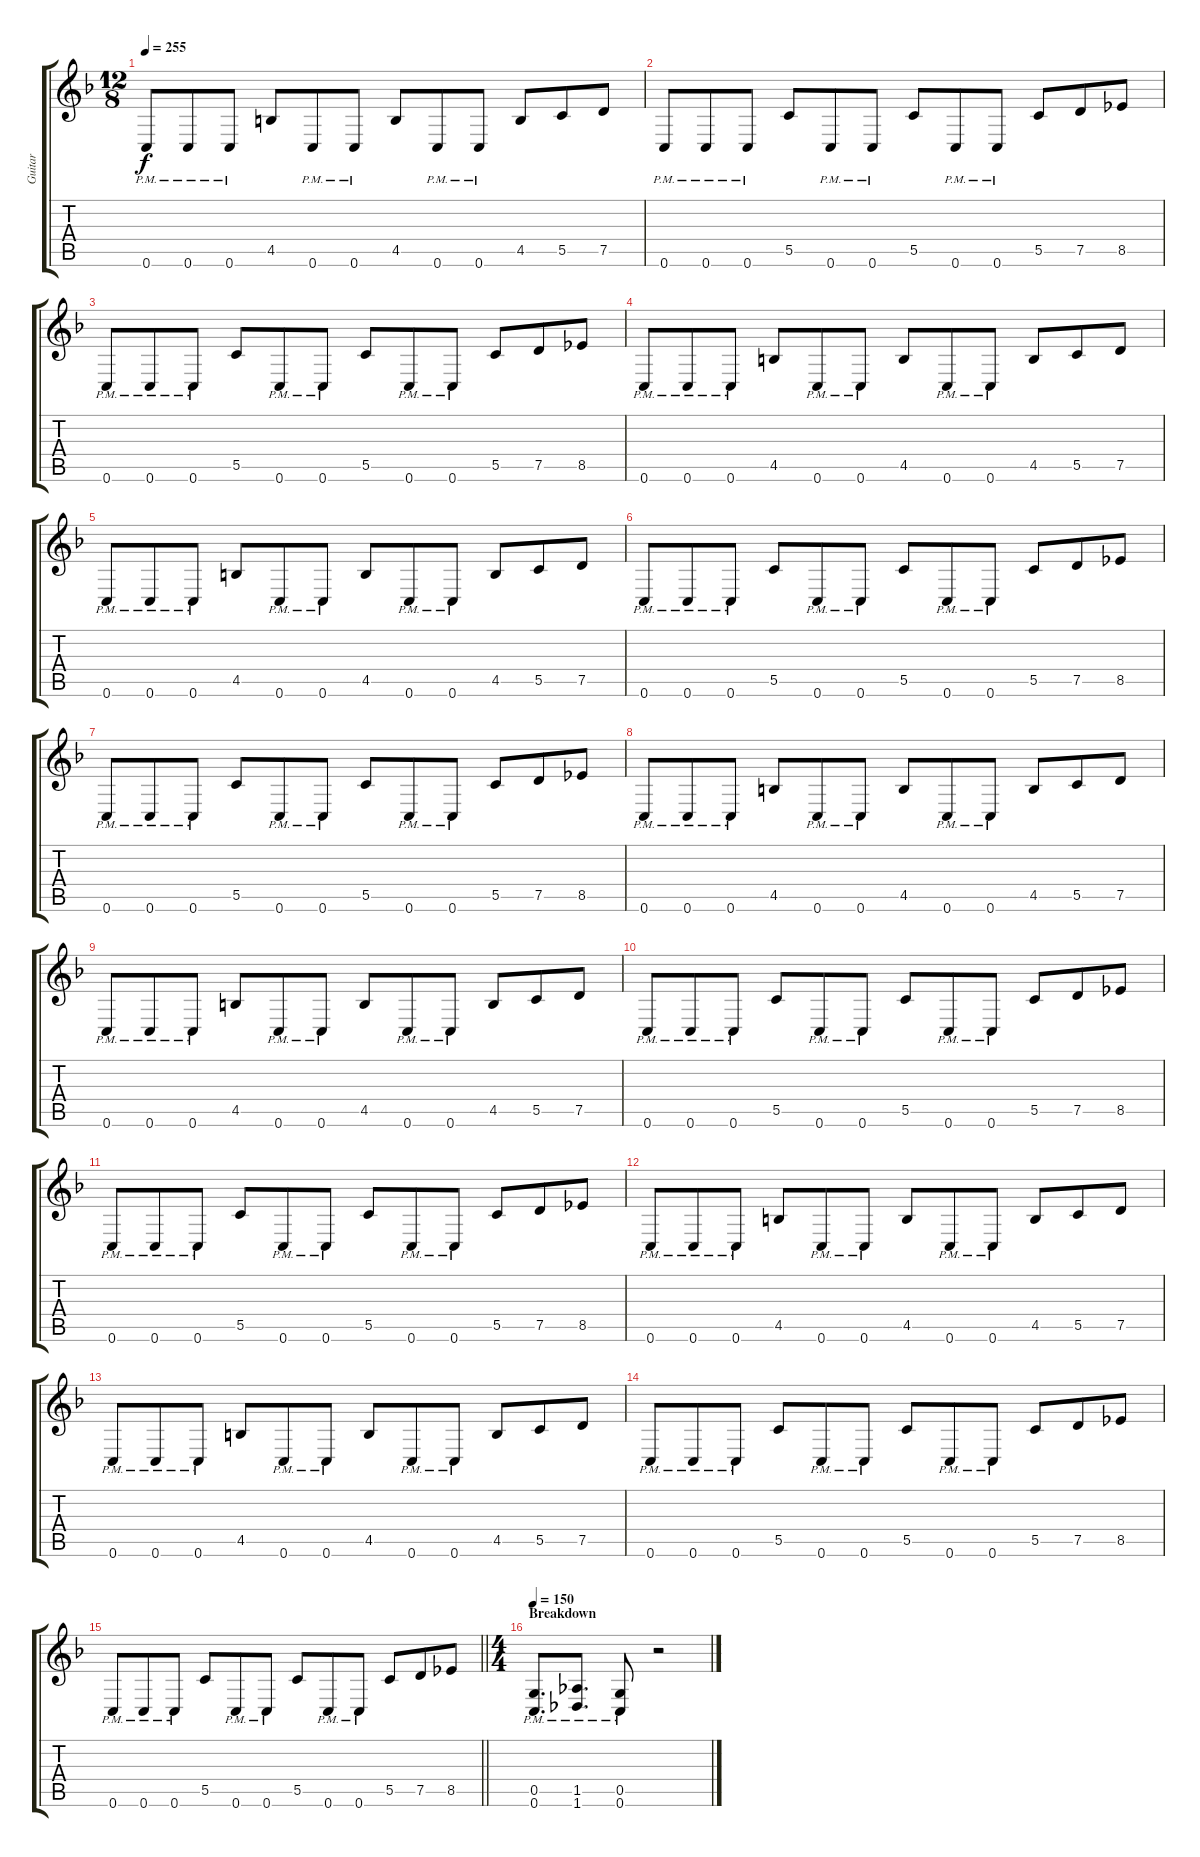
\track ("Guitar" "Guitar") {instrument distortionguitar}
\staff {score tabs}
\tuning (D4 A3 F3 C3 G2 C2) {hide}
\ts (12 8)
\tempo 255
\clef g2
\ks dminor
0.6{pm}.8{dy f} 0.6{pm}.8 0.6{pm}.8 4.5.8 0.6{pm}.8 0.6{pm}.8 4.5.8 0.6{pm}.8 0.6{pm}.8 4.5.8 5.5.8 7.5.8 |
0.6{pm}.8 0.6{pm}.8 0.6{pm}.8 5.5.8 0.6{pm}.8 0.6{pm}.8 5.5.8 0.6{pm}.8 0.6{pm}.8 5.5.8 7.5.8 8.5.8 |
0.6{pm}.8 0.6{pm}.8 0.6{pm}.8 5.5.8 0.6{pm}.8 0.6{pm}.8 5.5.8 0.6{pm}.8 0.6{pm}.8 5.5.8 7.5.8 8.5.8 |
0.6{pm}.8 0.6{pm}.8 0.6{pm}.8 4.5.8 0.6{pm}.8 0.6{pm}.8 4.5.8 0.6{pm}.8 0.6{pm}.8 4.5.8 5.5.8 7.5.8 |
0.6{pm}.8 0.6{pm}.8 0.6{pm}.8 4.5.8 0.6{pm}.8 0.6{pm}.8 4.5.8 0.6{pm}.8 0.6{pm}.8 4.5.8 5.5.8 7.5.8 |
0.6{pm}.8 0.6{pm}.8 0.6{pm}.8 5.5.8 0.6{pm}.8 0.6{pm}.8 5.5.8 0.6{pm}.8 0.6{pm}.8 5.5.8 7.5.8 8.5.8 |
0.6{pm}.8 0.6{pm}.8 0.6{pm}.8 5.5.8 0.6{pm}.8 0.6{pm}.8 5.5.8 0.6{pm}.8 0.6{pm}.8 5.5.8 7.5.8 8.5.8 |
0.6{pm}.8 0.6{pm}.8 0.6{pm}.8 4.5.8 0.6{pm}.8 0.6{pm}.8 4.5.8 0.6{pm}.8 0.6{pm}.8 4.5.8 5.5.8 7.5.8 |
0.6{pm}.8 0.6{pm}.8 0.6{pm}.8 4.5.8 0.6{pm}.8 0.6{pm}.8 4.5.8 0.6{pm}.8 0.6{pm}.8 4.5.8 5.5.8 7.5.8 |
0.6{pm}.8 0.6{pm}.8 0.6{pm}.8 5.5.8 0.6{pm}.8 0.6{pm}.8 5.5.8 0.6{pm}.8 0.6{pm}.8 5.5.8 7.5.8 8.5.8 |
0.6{pm}.8 0.6{pm}.8 0.6{pm}.8 5.5.8 0.6{pm}.8 0.6{pm}.8 5.5.8 0.6{pm}.8 0.6{pm}.8 5.5.8 7.5.8 8.5.8 |
0.6{pm}.8 0.6{pm}.8 0.6{pm}.8 4.5.8 0.6{pm}.8 0.6{pm}.8 4.5.8 0.6{pm}.8 0.6{pm}.8 4.5.8 5.5.8 7.5.8 |
0.6{pm}.8 0.6{pm}.8 0.6{pm}.8 4.5.8 0.6{pm}.8 0.6{pm}.8 4.5.8 0.6{pm}.8 0.6{pm}.8 4.5.8 5.5.8 7.5.8 |
0.6{pm}.8 0.6{pm}.8 0.6{pm}.8 5.5.8 0.6{pm}.8 0.6{pm}.8 5.5.8 0.6{pm}.8 0.6{pm}.8 5.5.8 7.5.8 8.5.8 |
\barLineRight lightlight
0.6{pm}.8 0.6{pm}.8 0.6{pm}.8 5.5.8 0.6{pm}.8 0.6{pm}.8 5.5.8 0.6{pm}.8 0.6{pm}.8 5.5.8 7.5.8 8.5.8 |
\ts (4 4)
\section ("" "Breakdown")
\tempo 150
(0.5{pm} 0.6{pm}).8{d} (1.5{pm} 1.6{pm}).8{d} (0.5{pm} 0.6{pm}).8 r.2
